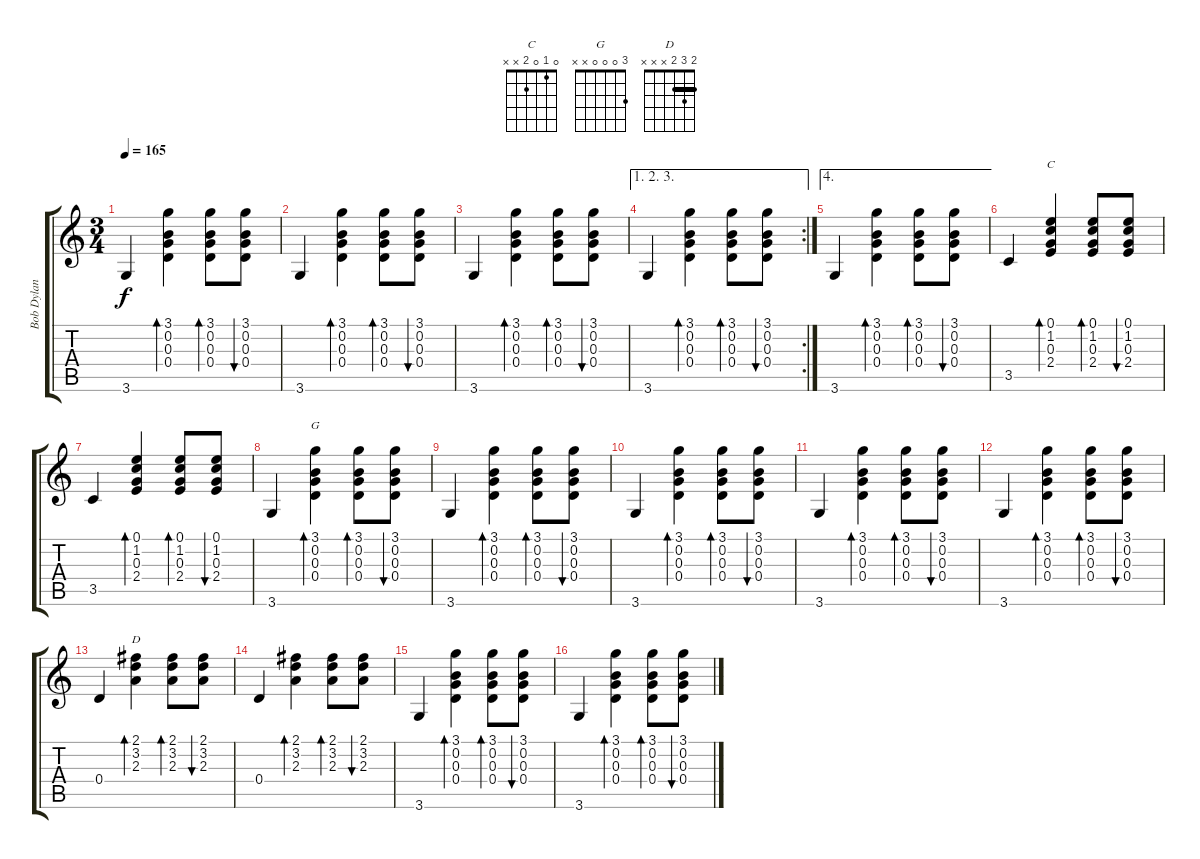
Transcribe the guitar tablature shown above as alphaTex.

\track ("Bob Dylan Guitar" "Bob Dylan ") {instrument acousticguitarnylon}
\staff {score tabs}
\tuning (E4 B3 G3 D3 A2 E2) {hide}
\chord ("C" 0 1 0 2 x x)
\chord ("G" 3 0 0 0 x x)
\chord ("D" 2 3 2 x x x) {barre 2}
\ts (3 4)
\tempo 165
\clef g2
\ks c
3.6.4{dy f} (3.1 0.2 0.3 0.4).4{bd 60} (3.1 0.2 0.3 0.4).8{bd 60} (3.1 0.2 0.3 0.4).8{bu 60} |
3.6.4 (3.1 0.2 0.3 0.4).4{bd 60} (3.1 0.2 0.3 0.4).8{bd 60} (3.1 0.2 0.3 0.4).8{bu 60} |
3.6.4 (3.1 0.2 0.3 0.4).4{bd 60} (3.1 0.2 0.3 0.4).8{bd 60} (3.1 0.2 0.3 0.4).8{bu 60} |
\ae (1 2 3)
\rc 2
3.6.4 (3.1 0.2 0.3 0.4).4{bd 60} (3.1 0.2 0.3 0.4).8{bd 60} (3.1 0.2 0.3 0.4).8{bu 60} |
\ae 4
3.6.4 (3.1 0.2 0.3 0.4).4{bd 60} (3.1 0.2 0.3 0.4).8{bd 60} (3.1 0.2 0.3 0.4).8{bu 60} |
3.5.4 (0.1 1.2 0.3 2.4).4{bd 60 ch "C"} (0.1 1.2 0.3 2.4).8{bd 60} (0.1 1.2 0.3 2.4).8{bu 60} |
3.5.4 (0.1 1.2 0.3 2.4).4{bd 60} (0.1 1.2 0.3 2.4).8{bd 60} (0.1 1.2 0.3 2.4).8{bu 60} |
3.6.4 (3.1 0.2 0.3 0.4).4{bd 60 ch "G"} (3.1 0.2 0.3 0.4).8{bd 60} (3.1 0.2 0.3 0.4).8{bu 60} |
3.6.4 (3.1 0.2 0.3 0.4).4{bd 60} (3.1 0.2 0.3 0.4).8{bd 60} (3.1 0.2 0.3 0.4).8{bu 60} |
3.6.4 (3.1 0.2 0.3 0.4).4{bd 60} (3.1 0.2 0.3 0.4).8{bd 60} (3.1 0.2 0.3 0.4).8{bu 60} |
3.6.4 (3.1 0.2 0.3 0.4).4{bd 60} (3.1 0.2 0.3 0.4).8{bd 60} (3.1 0.2 0.3 0.4).8{bu 60} |
3.6.4 (3.1 0.2 0.3 0.4).4{bd 60} (3.1 0.2 0.3 0.4).8{bd 60} (3.1 0.2 0.3 0.4).8{bu 60} |
0.4.4 (2.1 3.2 2.3).4{bd 60 ch "D"} (2.1 3.2 2.3).8{bd 60} (2.1 3.2 2.3).8{bu 60} |
0.4.4 (2.1 3.2 2.3).4{bd 60} (2.1 3.2 2.3).8{bd 60} (2.1 3.2 2.3).8{bu 60} |
3.6.4 (3.1 0.2 0.3 0.4).4{bd 60} (3.1 0.2 0.3 0.4).8{bd 60} (3.1 0.2 0.3 0.4).8{bu 60} |
3.6.4 (3.1 0.2 0.3 0.4).4{bd 60} (3.1 0.2 0.3 0.4).8{bd 60} (3.1 0.2 0.3 0.4).8{bu 60}
